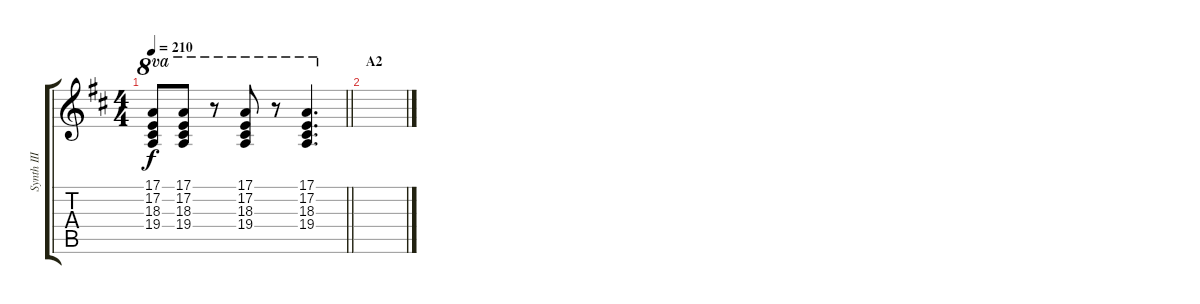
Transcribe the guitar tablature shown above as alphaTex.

\track ("Synth III (Kotobuki Tsumugi)" "Synth III ") {instrument synthbrass1}
\staff {score tabs}
\tuning (E4 B3 G3 D3 A2 E2) {hide}
\ts (4 4)
\tempo 210
\clef g2
\barLineRight lightlight
\ks d
(17.1 17.2 18.3 19.4).8{ot 8va dy f} (17.1 17.2 18.3 19.4).8{ot 8va} r.8{ot 8va} (17.1 17.2 18.3 19.4).8{ot 8va} r.8{ot 8va} (17.1 17.2 18.3 19.4).4{d ot 8va} |
\section ("" "A2")
